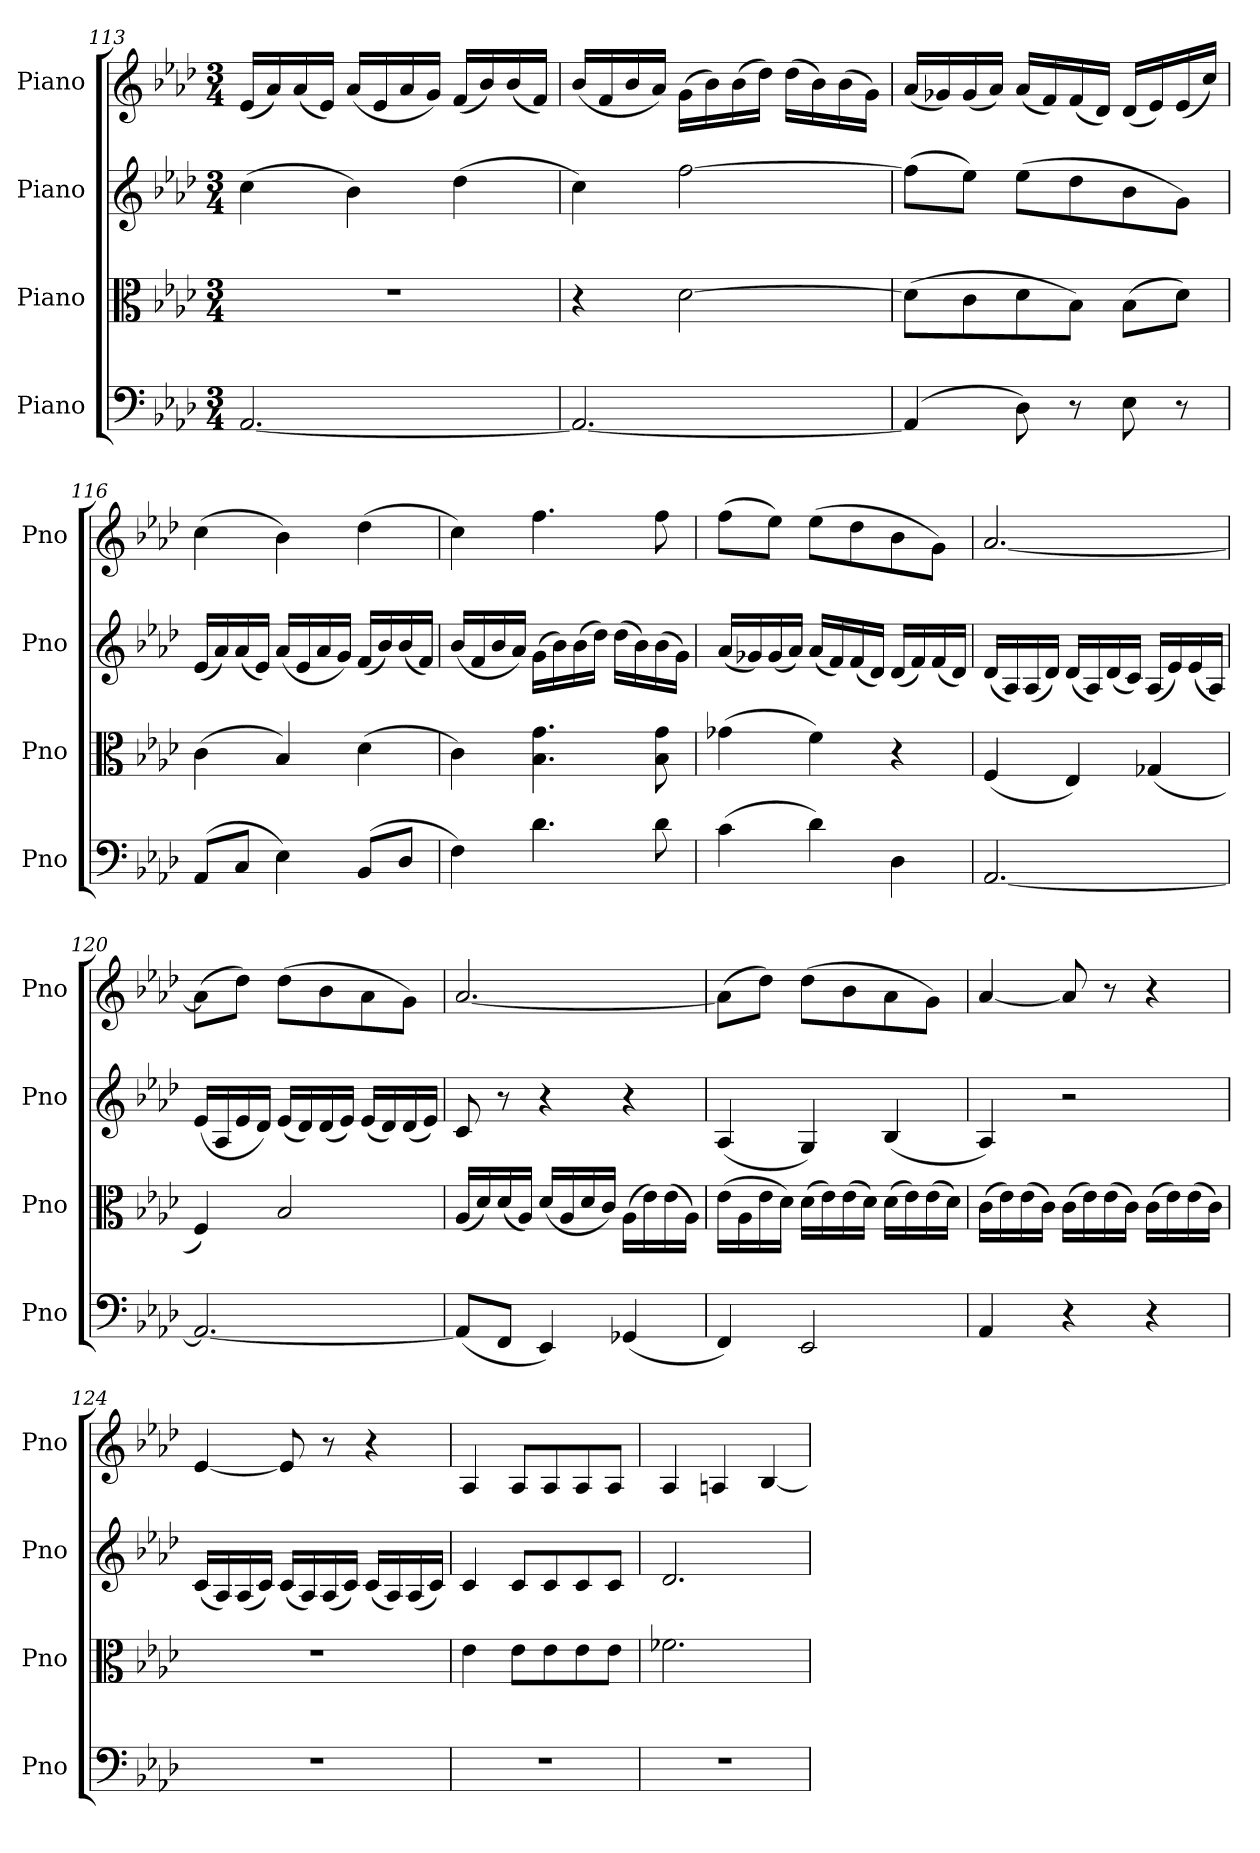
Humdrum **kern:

**kern	**kern	**kern	**kern
*part4	*part3	*part2	*part1
*staff4	*staff3	*staff2	*staff1
*I"Piano	*I"Piano	*I"Piano	*I"Piano
*I'Pno	*I'Pno	*I'Pno	*I'Pno
*clefF4	*clefC3	*clefG2	*clefG2
*k[b-e-a-d-]	*k[b-e-a-d-]	*k[b-e-a-d-]	*k[b-e-a-d-]
*M3/4	*M3/4	*M3/4	*M3/4
=113	=113	=113	=113
[2.AA-/	2.r	(>4cc\	(16e-/LL
.	.	.	16a-/)
.	.	.	(16a-/
.	.	.	16e-/JJ)
.	.	4b-\)	(16a-/LL
.	.	.	16e-/
.	.	.	16a-/
.	.	.	16g/JJ)
.	.	(>4dd-\	(16f/LL
.	.	.	16b-/)
.	.	.	(16b-/
.	.	.	16f/JJ)
=114	=114	=114	=114
2.AA-/_	4r	4cc\)	(16b-/LL
.	.	.	16f/
.	.	.	16b-/
.	.	.	16a-/JJ)
.	[2d-\	[2ff\	(>16g\LL
.	.	.	16b-\)
.	.	.	(>16b-\
.	.	.	16dd-\JJ)
.	.	.	(>16dd-\LL
.	.	.	16b-\)
.	.	.	(>16b-\
.	.	.	16g\JJ)
=115	=115	=115	=115
(>4AA-/]	(>8d-\L]	(>8ff\L]	(16a-/LL
.	.	.	16g-X/)
.	8c\	8ee-\J)	(16g-/
.	.	.	16a-/JJ)
8D-\)	8d-\	(>8ee-\L	(16a-/LL
.	.	.	16f/)
8r	8B-\J)	8dd-\	(16f/
.	.	.	16d-/JJ)
8E-\	(>8B-\L	8b-\	(16d-/LL
.	.	.	16e-/)
8r	8d-\J)	8g\J)	(16e-/
.	.	.	16cc/JJ)
=116	=116	=116	=116
(>8AA-/L	(>4c\	(16e-/LL	(>4cc\
.	.	16a-/)	.
8C/J	.	(16a-/	.
.	.	16e-/JJ)	.
4E-\)	4B-/)	(16a-/LL	4b-\)
.	.	16e-/	.
.	.	16a-/	.
.	.	16g/JJ)	.
(>8BB-/L	(>4d-\	(16f/LL	(>4dd-\
.	.	16b-/)	.
8D-/J	.	(16b-/	.
.	.	16f/JJ)	.
!!LO:LB:g=z
=117	=117	=117	=117
4F\)	4c\)	(16b-/LL	4cc\)
.	.	16f/	.
.	.	16b-/	.
.	.	16a-/JJ)	.
4.d-\	4.B-\ 4.g\	(>16g\LL	4.ff\
.	.	16b-\)	.
.	.	(>16b-\	.
.	.	16dd-\JJ)	.
.	.	(>16dd-\LL	.
.	.	16b-\)	.
8d-\	8B-\ 8g\	(>16b-\	8ff\
.	.	16g\JJ)	.
=118	=118	=118	=118
(>4c\	(>4g-X\	(16a-/LL	(>8ff\L
.	.	16g-X/)	.
.	.	(16g-/	8ee-\J)
.	.	16a-/JJ)	.
4d-\)	4f\)	(16a-/LL	(>8ee-\L
.	.	16f/)	.
.	.	(16f/	8dd-\
.	.	16d-/JJ)	.
4D-\	4r	(16d-/LL	8b-\
.	.	16f/)	.
.	.	(16f/	8g\J)
.	.	16d-/JJ)	.
=119	=119	=119	=119
[2.AA-/	(4F/	(16d-/LL	[2.a-/
.	.	16A-/)	.
.	.	(16A-/	.
.	.	16d-/JJ)	.
.	4E-/)	(16d-/LL	.
.	.	16A-/)	.
.	.	(16d-/	.
.	.	16c/JJ)	.
.	(4G-X/	(16A-/LL	.
.	.	16e-/)	.
.	.	(16e-/	.
.	.	16A-/JJ)	.
=120	=120	=120	=120
2.AA-/_	4F/)	(16e-/LL	(>8a-\L]
.	.	16A-/	.
.	.	16e-/	8dd-\J)
.	.	16d-/JJ)	.
.	2B-/	(16e-/LL	(>8dd-\L
.	.	16d-/)	.
.	.	(16d-/	8b-\
.	.	16e-/JJ)	.
.	.	(16e-/LL	8a-\
.	.	16d-/)	.
.	.	(16d-/	8g\J)
.	.	16e-/JJ)	.
=121	=121	=121	=121
(8AA-/L]	(16A-/LL	8c/	[2.a-/
.	16d-/)	.	.
8FF/J	(16d-/	8r	.
.	16A-/JJ)	.	.
4EE-/)	(16d-/LL	4r	.
.	16A-/	.	.
.	16d-/	.	.
.	16c/JJ)	.	.
(4GG-X/	(>16A-\LL	4r	.
.	16e-\)	.	.
.	(>16e-\	.	.
.	16A-\JJ)	.	.
!!LO:LB:g=z
=122	=122	=122	=122
4FF/)	(>16e-\LL	(4A-/	(>8a-\L]
.	16A-\	.	.
.	16e-\	.	8dd-\J)
.	16d-\JJ)	.	.
2EE-/	(>16d-\LL	4G/)	(>8dd-\L
.	16e-\)	.	.
.	(>16e-\	.	8b-\
.	16d-\JJ)	.	.
.	(>16d-\LL	(4B-/	8a-\
.	16e-\)	.	.
.	(>16e-\	.	8g\J)
.	16d-\JJ)	.	.
=123	=123	=123	=123
4AA-/	(>16c\LL	4A-/)	[4a-/
.	16e-\)	.	.
.	(>16e-\	.	.
.	16c\JJ)	.	.
4r	(>16c\LL	2r	8a-/]
.	16e-\)	.	.
.	(>16e-\	.	8r
.	16c\JJ)	.	.
4r	(>16c\LL	.	4r
.	16e-\)	.	.
.	(>16e-\	.	.
.	16c\JJ)	.	.
=124	=124	=124	=124
2.r	2.r	(16c/LL	[4e-/
.	.	16A-/)	.
.	.	(16A-/	.
.	.	16c/JJ)	.
.	.	(16c/LL	8e-/]
.	.	16A-/)	.
.	.	(16A-/	8r
.	.	16c/JJ)	.
.	.	(16c/LL	4r
.	.	16A-/)	.
.	.	(16A-/	.
.	.	16c/JJ)	.
=125	=125	=125	=125
2.r	4e-\	4c/	4A-/
.	8e-\L	8c/L	8A-/L
.	8e-\	8c/	8A-/
.	8e-\	8c/	8A-/
.	8e-\J	8c/J	8A-/J
=126	=126	=126	=126
2.r	2.f-X\	2.d-/	4A-/
.	.	.	4An/
.	.	.	[4B-/
=	=	=	=
*-	*-	*-	*-
